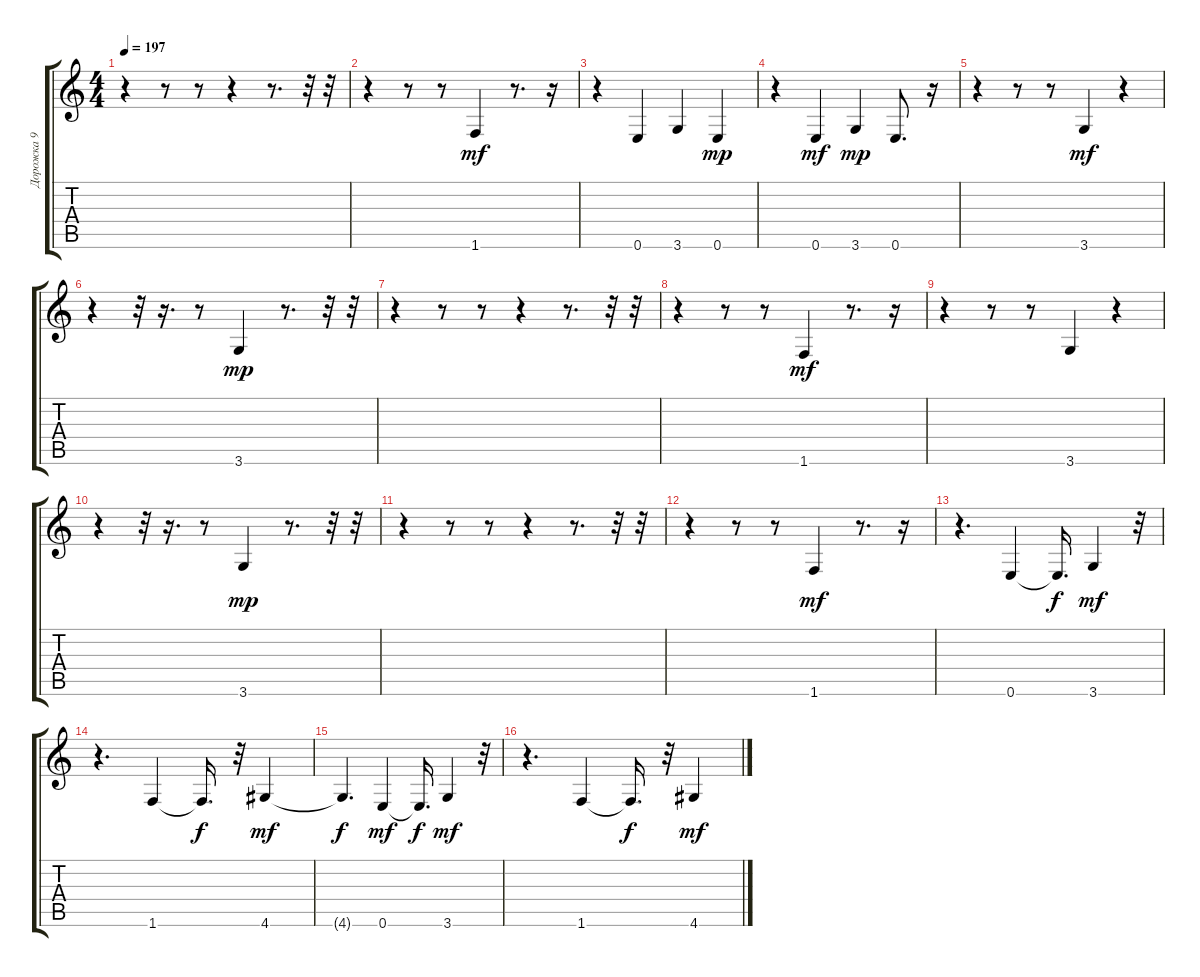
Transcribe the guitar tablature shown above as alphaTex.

\track ("Дорожка 9" "Дорожка 9") {instrument electricbasspick}
\staff {score tabs}
\tuning (E4 B3 G3 D3 A2 E2) {hide}
\ts (4 4)
\tempo 197
\clef g2
\ks c
r.4{dy mp} r.8 r.8 r.4 r.8{d} r.32 r.32 |
r.4 r.8 r.8 1.6.4{dy mf} r.8{d} r.16 |
r.4 0.6.4 3.6.4 0.6.4{dy mp} |
r.4 0.6.4{dy mf} 3.6.4{dy mp} 0.6.8{d} r.16 |
r.4 r.8 r.8 3.6.4{dy mf} r.4 |
r.4 r.32 r.16{d} r.8 3.6.4{dy mp} r.8{d} r.32 r.32 |
r.4 r.8 r.8 r.4 r.8{d} r.32 r.32 |
r.4 r.8 r.8 1.6.4{dy mf} r.8{d} r.16 |
r.4 r.8 r.8 3.6.4 r.4 |
r.4 r.32 r.16{d} r.8 3.6.4{dy mp} r.8{d} r.32 r.32 |
r.4 r.8 r.8 r.4 r.8{d} r.32 r.32 |
r.4 r.8 r.8 1.6.4{dy mf} r.8{d} r.16 |
r.4{d} 0.6.4 0.6{t}.16{d dy f} 3.6.4{dy mf} r.32 |
r.4{d} 1.6.4 1.6{t}.16{d dy f} r.32 4.6.4{dy mf} |
4.6{t}.4{d dy f} 0.6.4{dy mf} 0.6{t}.16{d dy f} 3.6.4{dy mf} r.32 |
r.4{d} 1.6.4 1.6{t}.16{d dy f} r.32 4.6.4{dy mf}
